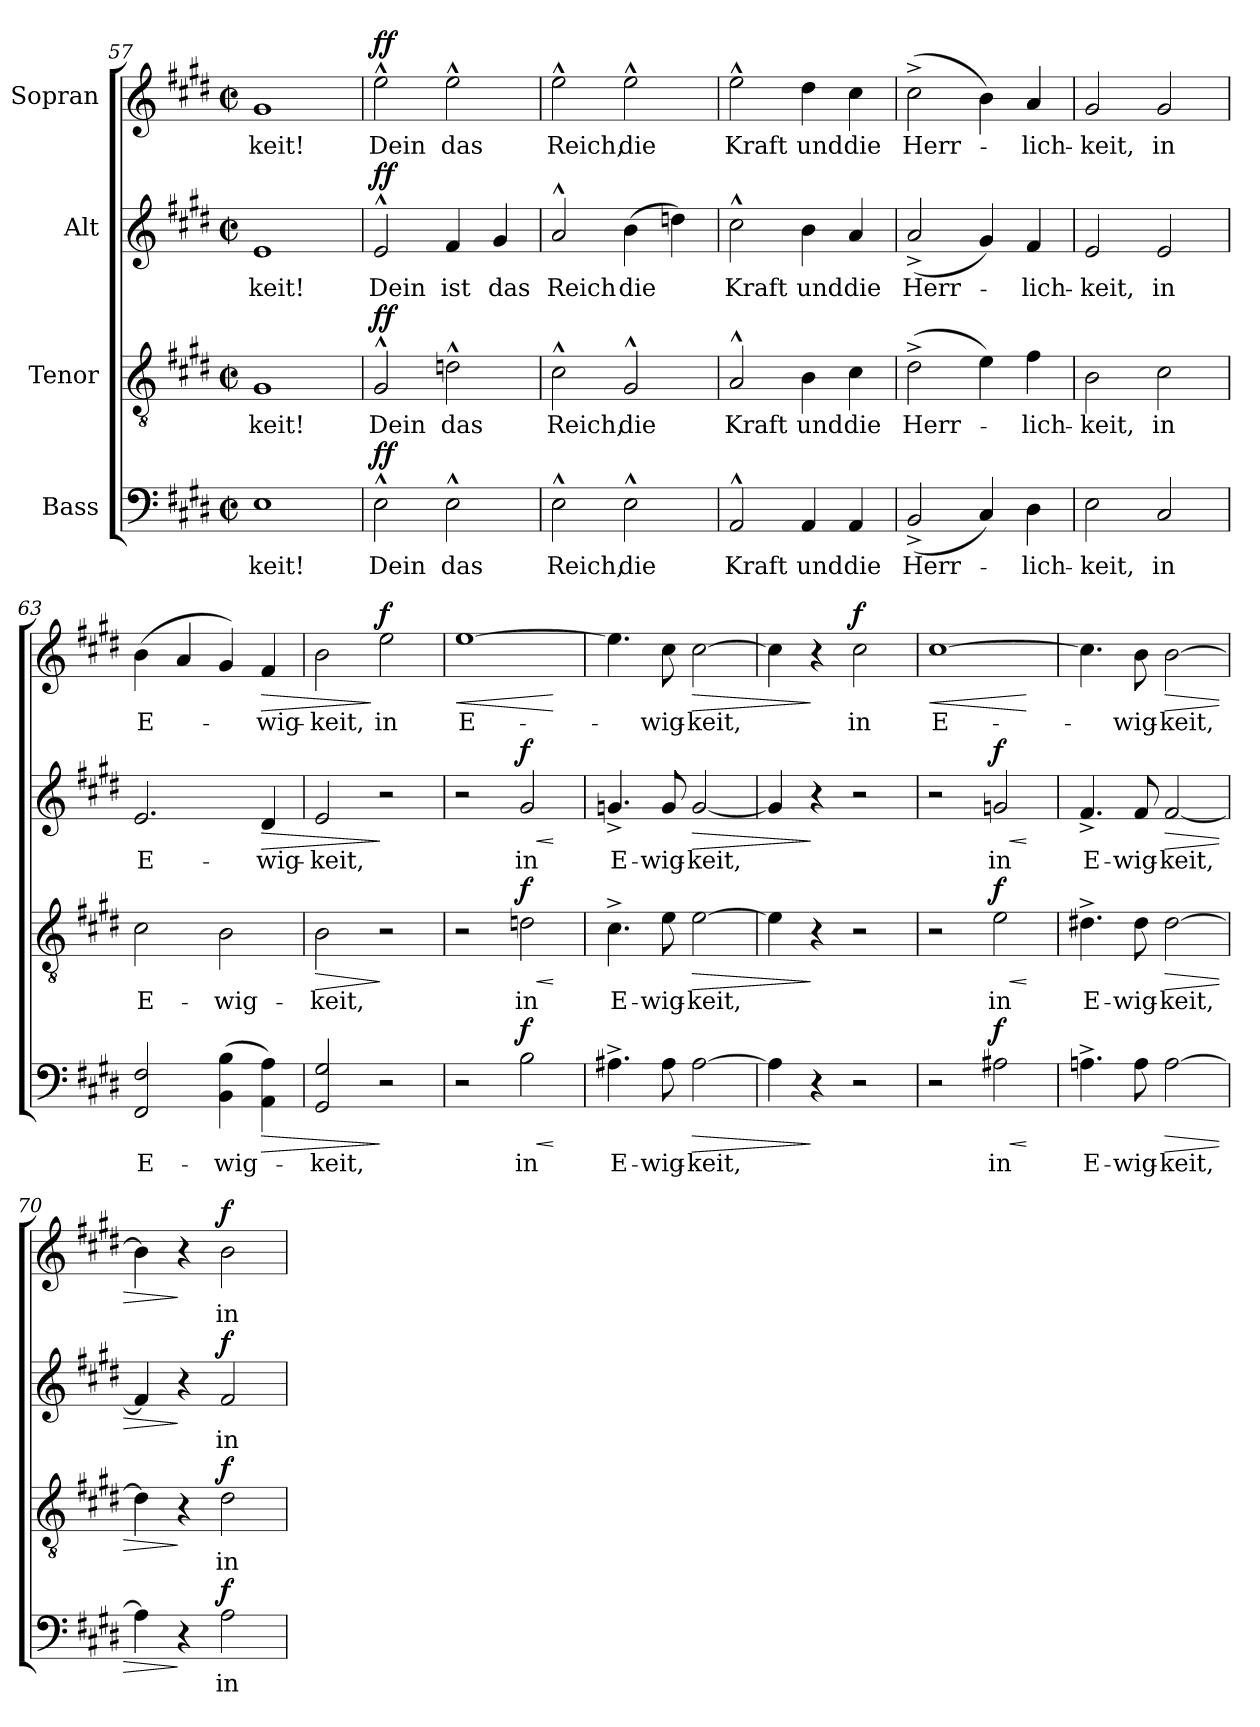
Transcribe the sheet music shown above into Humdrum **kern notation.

**kern	**text	**dynam	**kern	**text	**dynam	**kern	**text	**dynam	**kern	**text	**dynam
*part4	*part4	*part4	*part3	*part3	*part3	*part2	*part2	*part2	*part1	*part1	*part1
*staff4	*staff4	*staff4	*staff3	*staff3	*staff3	*staff2	*staff2	*staff2	*staff1	*staff1	*staff1
*I"Bass	*	*	*I"Tenor	*	*	*I"Alt	*	*	*I"Sopran	*	*
*clefF4	*	*	*clefGv2	*	*	*clefG2	*	*	*clefG2	*	*
*k[f#c#g#d#]	*	*	*k[f#c#g#d#]	*	*	*k[f#c#g#d#]	*	*	*k[f#c#g#d#]	*	*
*M2/2	*	*	*M2/2	*	*	*M2/2	*	*	*M2/2	*	*
*met(c|)	*	*	*met(c|)	*	*	*met(c|)	*	*	*met(c|)	*	*
=57	=57	=57	=57	=57	=57	=57	=57	=57	=57	=57	=57
!	!LO:LY:b	!	!	!LO:LY:b	!	!	!LO:LY:b	!	!	!LO:LY:b	!
1E	-keit!	.	1G#	-keit!	.	1e	-keit!	.	1g#	-keit!	.
=58	=58	=58	=58	=58	=58	=58	=58	=58	=58	=58	=58
!	!LO:LY:b	!LO:DY:a	!	!LO:LY:b	!LO:DY:a	!	!LO:LY:b	!LO:DY:a	!	!LO:LY:b	!LO:DY:a
2E^^\	Dein	ff	2G#^^/	Dein	ff	2e^^/	Dein	ff	2ee^^\	Dein	ff
!	!LO:LY:b	!	!	!LO:LY:b	!	!	!LO:LY:b	!	!	!LO:LY:b	!
2E^^\	das	.	2dn^^\	das	.	4f#/	ist	.	2ee^^\	das	.
!	!	!	!	!	!	!	!LO:LY:b	!	!	!	!
.	.	.	.	.	.	4g#/	das	.	.	.	.
=59	=59	=59	=59	=59	=59	=59	=59	=59	=59	=59	=59
!	!LO:LY:b	!	!	!LO:LY:b	!	!	!LO:LY:b	!	!	!LO:LY:b	!
2E^^\	Reich,	.	2c#^^\	Reich,	.	2a^^/	Reich	.	2ee^^\	Reich,	.
!	!LO:LY:b	!	!	!LO:LY:b	!	!	!LO:LY:b	!	!	!LO:LY:b	!
2E^^\	die	.	2G#^^/	die	.	(4b\	die	.	2ee^^\	die	.
.	.	.	.	.	.	4ddn\)	.	.	.	.	.
=60	=60	=60	=60	=60	=60	=60	=60	=60	=60	=60	=60
!	!LO:LY:b	!	!	!LO:LY:b	!	!	!LO:LY:b	!	!	!LO:LY:b	!
2AA^^/	Kraft	.	2A^^/	Kraft	.	2cc#^^\	Kraft	.	2ee^^\	Kraft	.
!	!LO:LY:b	!	!	!LO:LY:b	!	!	!LO:LY:b	!	!	!LO:LY:b	!
4AA/	und	.	4B\	und	.	4b\	und	.	4dd#\	und	.
!	!LO:LY:b	!	!	!LO:LY:b	!	!	!LO:LY:b	!	!	!LO:LY:b	!
4AA/	die	.	4c#\	die	.	4a/	die	.	4cc#\	die	.
=61	=61	=61	=61	=61	=61	=61	=61	=61	=61	=61	=61
!	!LO:LY:b	!	!	!LO:LY:b	!	!	!LO:LY:b	!	!	!LO:LY:b	!
(2BB^/	Herr-	.	(2d#^\	Herr-	.	(2a^/	Herr-	.	(2cc#^\	Herr-	.
4C#/)	.	.	4e\)	.	.	4g#/)	.	.	4b\)	.	.
!	!LO:LY:b	!	!	!LO:LY:b	!	!	!LO:LY:b	!	!	!LO:LY:b	!
4D#\	-lich-	.	4f#\	-lich-	.	4f#/	-lich-	.	4a/	-lich-	.
=62	=62	=62	=62	=62	=62	=62	=62	=62	=62	=62	=62
!	!LO:LY:b	!	!	!LO:LY:b	!	!	!LO:LY:b	!	!	!LO:LY:b	!
2E\	-keit,	.	2B\	-keit,	.	2e/	-keit,	.	2g#/	-keit,	.
!	!LO:LY:b	!	!	!LO:LY:b	!	!	!LO:LY:b	!	!	!LO:LY:b	!
2C#/	in	.	2c#\	in	.	2e/	in	.	2g#/	in	.
!!LO:LB:g=z
=63	=63	=63	=63	=63	=63	=63	=63	=63	=63	=63	=63
!	!LO:LY:b	!	!	!LO:LY:b	!	!	!LO:LY:b	!	!	!LO:LY:b	!
2FF#/ 2F#/	E-	.	2c#\	E-	.	2.e/	E-	.	(4b\	E-	.
.	.	.	.	.	.	.	.	.	4a/	.	.
!	!LO:LY:b	!	!	!LO:LY:b	!	!	!	!	!	!	!
(4BB\ 4B\	-wig-	.	2B\	-wig-	.	.	.	.	4g#/)	.	.
!	!	!LO:HP:b	!	!	!	!	!LO:LY:b	!LO:HP:b	!	!LO:LY:b	!LO:HP:b
4AA\ 4A\)	.	>	.	.	.	4d#/	-wig-	>	4f#/	-wig-	>
=64	=64	=64	=64	=64	=64	=64	=64	=64	=64	=64	=64
!	!LO:LY:b	!	!	!LO:LY:b	!LO:HP:b	!	!LO:LY:b	!	!	!LO:LY:b	!
2GG#/ 2G#/	-keit,	.	2B\	-keit,	>	2e/	-keit,	.	2b\	-keit,	.
!	!	!	!	!	!	!	!	!	!	!LO:LY:b	!LO:DY:n=1:a
2r	.	]	2r	.	]	2r	.	]	2ee\	in	] f
=65	=65	=65	=65	=65	=65	=65	=65	=65	=65	=65	=65
!	!	!	!	!	!	!	!	!	!	!LO:LY:b	!LO:HP:b
2r	.	.	2r	.	.	2r	.	.	[1ee	E-	<
!	!LO:LY:b	!LO:HP:b	!	!LO:LY:b	!LO:HP:b	!	!LO:LY:b	!LO:HP:b	!	!	!
!	!	!LO:DY:n=1:a	!	!	!LO:DY:n=1:a	!	!	!LO:DY:n=1:a	!	!	!
2B\	in	< f	2dn\	in	< f	2g#/	in	< f	.	.	.
.	.	[	.	.	[	.	.	[	.	.	[
=66	=66	=66	=66	=66	=66	=66	=66	=66	=66	=66	=66
!	!LO:LY:b	!	!	!LO:LY:b	!	!	!LO:LY:b	!	!	!	!
4.A#X^\	E-	.	4.c#^\	E-	.	4.gn^/	E-	.	4.ee\]	.	.
!	!LO:LY:b	!	!	!LO:LY:b	!	!	!LO:LY:b	!	!	!LO:LY:b	!
8A#\	-wig-	.	8e\	-wig-	.	8g/	-wig-	.	8cc#\	-wig-	.
!	!LO:LY:b	!LO:HP:b	!	!LO:LY:b	!LO:HP:b	!	!LO:LY:b	!LO:HP:b	!	!LO:LY:b	!LO:HP:b
[2A#\	-keit,	>	[2e\	-keit,	>	[2g/	-keit,	>	[2cc#\	-keit,	>
=67	=67	=67	=67	=67	=67	=67	=67	=67	=67	=67	=67
4A#\]	.	.	4e\]	.	.	4g/]	.	.	4cc#\]	.	.
4r	.	]	4r	.	]	4r	.	]	4r	.	]
!	!	!	!	!	!	!	!	!	!	!LO:LY:b	!LO:DY:a
2r	.	.	2r	.	.	2r	.	.	2cc#\	in	f
=68	=68	=68	=68	=68	=68	=68	=68	=68	=68	=68	=68
!	!	!	!	!	!	!	!	!	!	!LO:LY:b	!LO:HP:b
2r	.	.	2r	.	.	2r	.	.	[1cc#	E-	<
!	!LO:LY:b	!LO:HP:b	!	!LO:LY:b	!LO:HP:b	!	!LO:LY:b	!LO:HP:b	!	!	!
!	!	!LO:DY:n=1:a	!	!	!LO:DY:n=1:a	!	!	!LO:DY:n=1:a	!	!	!
2A#X\	in	< f	2e\	in	< f	2gn/	in	< f	.	.	.
.	.	[	.	.	[	.	.	[	.	.	[
=69	=69	=69	=69	=69	=69	=69	=69	=69	=69	=69	=69
!	!LO:LY:b	!	!	!LO:LY:b	!	!	!LO:LY:b	!	!	!	!
4.An^\	E-	.	4.d#X^\	E-	.	4.f#^/	E-	.	4.cc#\]	.	.
!	!LO:LY:b	!	!	!LO:LY:b	!	!	!LO:LY:b	!	!	!LO:LY:b	!
8A\	-wig-	.	8d#\	-wig-	.	8f#/	-wig-	.	8b\	-wig-	.
!	!LO:LY:b	!LO:HP:b	!	!LO:LY:b	!LO:HP:b	!	!LO:LY:b	!LO:HP:b	!	!LO:LY:b	!LO:HP:b
[2A\	-keit,	>	[2d#\	-keit,	>	[2f#/	-keit,	>	[2b\	-keit,	>
=70	=70	=70	=70	=70	=70	=70	=70	=70	=70	=70	=70
4A\]	.	.	4d#\]	.	.	4f#/]	.	.	4b\]	.	.
4r	.	]	4r	.	]	4r	.	]	4r	.	]
!	!LO:LY:b	!LO:DY:a	!	!LO:LY:b	!LO:DY:a	!	!LO:LY:b	!LO:DY:a	!	!LO:LY:b	!LO:DY:a
2A\	in	f	2d#\	in	f	2f#/	in	f	2b\	in	f
=	=	=	=	=	=	=	=	=	=	=	=
*-	*-	*-	*-	*-	*-	*-	*-	*-	*-	*-	*-
